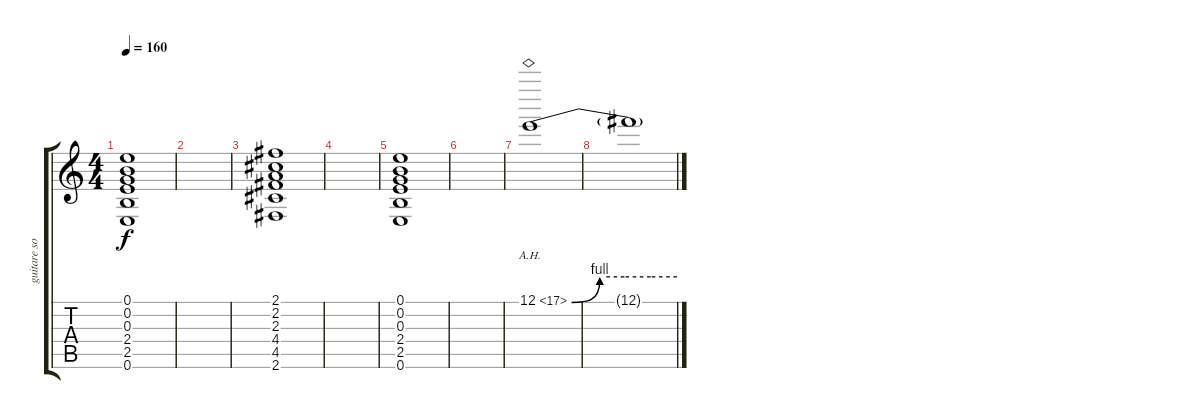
\track ("guitare solo finale" "guitare so") {instrument distortionguitar}
\staff {score tabs}
\tuning (E4 B3 G3 D3 A2 E2) {hide}
\ts (4 4)
\tempo 160
\clef g2
\ks c
(0.1 0.2 0.3 2.4 2.5 0.6).1{dy f} |
|
(2.1 2.2 2.3 4.4 4.5 2.6).1 |
|
(0.1 0.2 0.3 2.4 2.5 0.6).1 |
|
12.1{be (custom 0 0 16 4 30 4 45 4 60 4) ah 5}.1 |
12.1{t}.1
